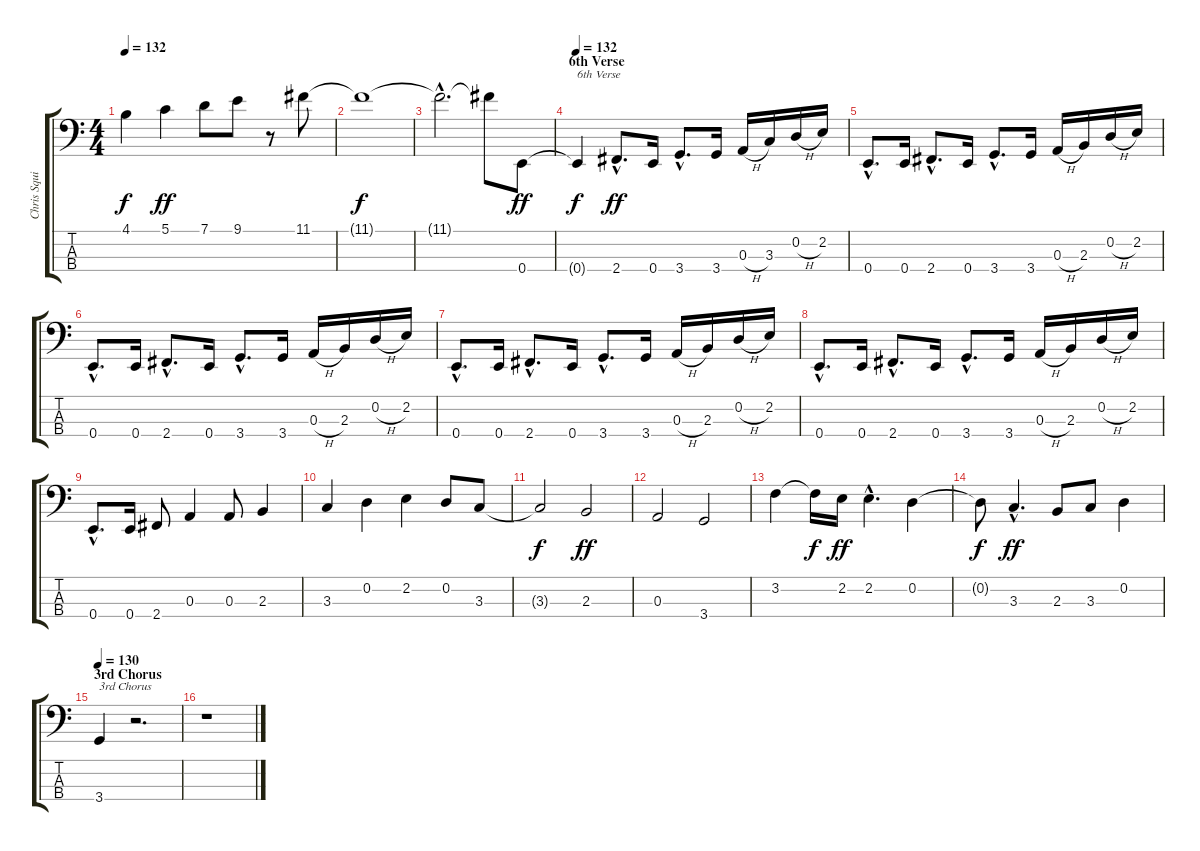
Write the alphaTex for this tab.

\track ("Chris Squire" "Chris Squi") {instrument electricbasspick}
\staff {score tabs}
\tuning (G2 D2 A1 E1) {hide}
\ts (4 4)
\tempo 132
\clef f4
\ks c
4.1{t}.4{dy f} 5.1.4{dy ff} 7.1.8 9.1.8 r.8 11.1.8 |
11.1{t}.1{dy f} |
11.1{hac t}.2{d} 11.1{t}.8 0.4.8{dy ff} |
\section ("" "6th Verse")
\tempo 132
0.4{t}.4{txt "6th Verse" dy f} 2.4{hac}.8{d dy ff} 0.4.16 3.4{hac}.8{d} 3.4.16 0.3{h}.16 3.3.16 0.2{h}.16 2.2.16 |
0.4{hac}.8{d} 0.4.16 2.4{hac}.8{d} 0.4.16 3.4{hac}.8{d} 3.4.16 0.3{h}.16 2.3.16 0.2{h}.16 2.2.16 |
0.4{hac}.8{d} 0.4.16 2.4{hac}.8{d} 0.4.16 3.4{hac}.8{d} 3.4.16 0.3{h}.16 2.3.16 0.2{h}.16 2.2.16 |
0.4{hac}.8{d} 0.4.16 2.4{hac}.8{d} 0.4.16 3.4{hac}.8{d} 3.4.16 0.3{h}.16 2.3.16 0.2{h}.16 2.2.16 |
0.4{hac}.8{d} 0.4.16 2.4{hac}.8{d} 0.4.16 3.4{hac}.8{d} 3.4.16 0.3{h}.16 2.3.16 0.2{h}.16 2.2.16 |
0.4{hac}.8{d} 0.4.16 2.4.8 0.3.4 0.3.8 2.3.4 |
3.3.4 0.2.4 2.2.4 0.2.8 3.3.8 |
3.3{t}.2{dy f} 2.3.2{dy ff} |
0.3.2 3.4.2 |
3.2.4 3.2{t}.16{dy f} 2.2.16{dy ff} 2.2{hac}.4{d} 0.2.4 |
0.2{t}.8{dy f} 3.3{hac}.4{d dy ff} 2.3.8 3.3.8 0.2.4 |
\section ("" "3rd Chorus")
\tempo 130
3.4.4{txt "3rd Chorus"} r.2{d} |
r.1
